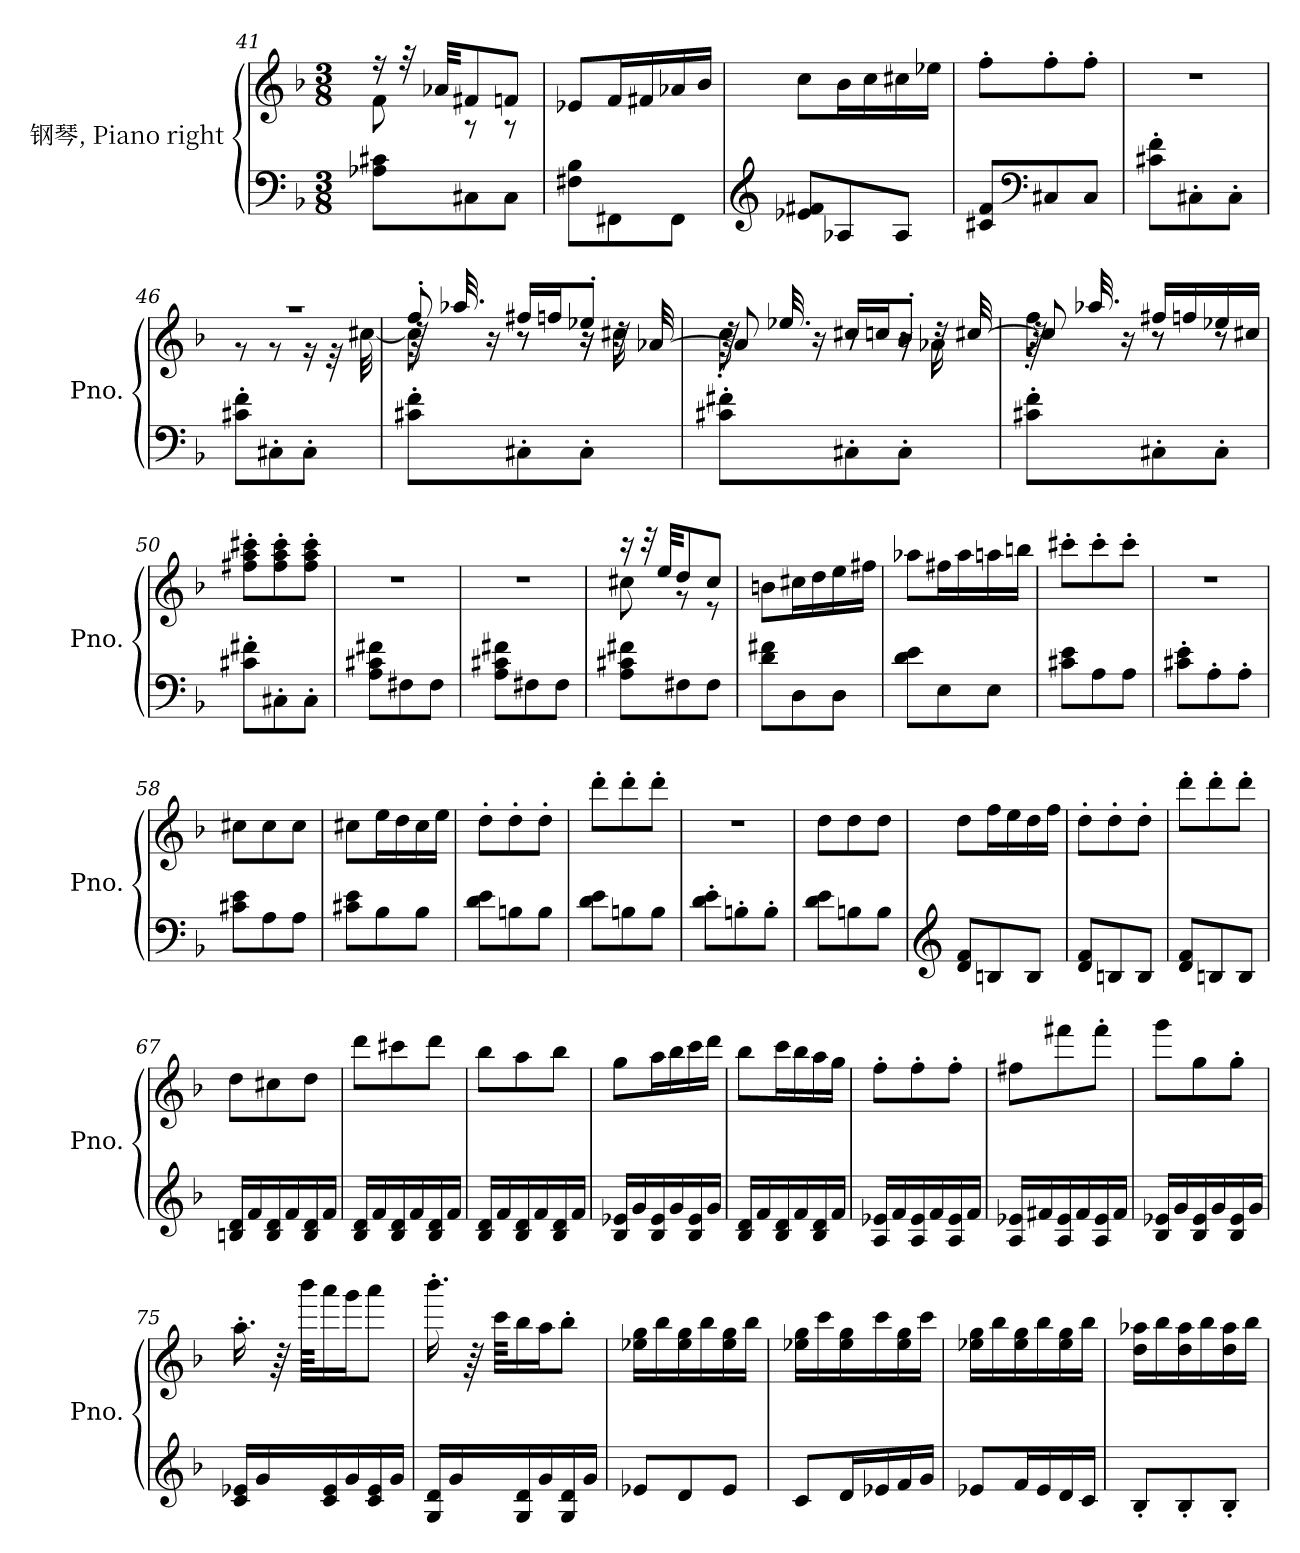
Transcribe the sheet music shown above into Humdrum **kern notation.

**kern	**kern
*part1	*part1
*staff2	*staff1
*I"钢琴, Piano right	*
*I'Pno.	*
*clefF4	*clefG2
*k[b-]	*k[b-]
*M3/8	*M3/8
*MM125	*MM125
=41	=41
*	*^
8A-X\ 8c#X\L	16r	8f\
.	32r	.
*	*MM138	*
.	32a-X/KKL	.
*	*MM127	*
8C#X\	8f#X/	8r
8C#\J	8fn/J	8r
*	*v	*v
!!LO:LB:g=z
=42	=42
*	*MM128
8F#X\ 8B-\L	8e-X/L
*	*MM131
8FF#X\	16f/L
.	16f#X/
8FF#\J	16a-X/
.	16b-/JJ
=43	=43
*clefG2	*
*	*MM129
8e-X/ 8f#X/L	8cc\L
*	*MM131
8A-X/	16b-\L
.	16cc\
8A-/J	16cc#X\
.	16ee-X\JJ
=44	=44
*	*MM124
8c#X/ 8f/L	8ff'\L
*clefF4	*
8C#X/	8ff'\
*	*MM126
8C#/J	8ff'\J
=45	=45
*	*MM124
8c#X\' 8f\'L	4.r
8C#X'\	.
8C#'\J	.
=46	=46
*	*MM124
*	*^
8c#X\' 8f\'L	4.r	8r
*	*MM122	*
8C#X'\	.	8r
*	*MM119	*
8C#'\J	.	16r
.	.	32r
.	.	[32cc#X\
*	*v	*v
!!LO:LB:g=z
=47	=47
*	*MM127
*	*^
*	*	*^
8c#X\' 8f\'L	64r	8cc#\]	8ff'/
.	32.aa-X/	.	.
.	16r	.	.
*	*MM130	*	*
8C#X'\	16ff#X/LL	8r	8r
.	16ffn/J	.	.
*	*MM126	*	*
8C#'\J	8ee-X'/J	16r	16r
.	.	16cc#X\	32r
.	.	.	[32a-X/
=48	=48	=48	=48
*	*MM129	*	*
8c#X\' 8f#X\'L	64r	8cc'\	8a-/]
.	32.ee-X/	.	.
.	16r	.	.
*	*MM130	*	*
8C#X'\	16cc#X/LL	8r	8r
.	16ccn/J	.	.
*	*MM125	*	*
8C#'\J	8b-'/J	16r	16r
.	.	16a-X\	32r
.	.	.	[32cc#X/
=49	=49	=49	=49
*	*MM123	*	*
8c#X\' 8f\'L	64r	8ff'\	8cc#/]
.	32.aa-X/	.	.
.	16r	.	.
*	*MM130	*	*
8C#X'\	16ff#X/LL	8r	8r
.	16ffn/	.	.
8C#'\J	16ee-X/	8r	8r
.	16cc#X/JJ	.	.
*	*v	*v	*v
!!LO:LB:g=z
=50	=50
*	*MM124
8c#X\' 8f#X\'L	8ff#X\' 8aa\' 8ccc#X\'L
8C#X'\	8ff#\' 8aa\' 8ccc#\'
*	*MM122
8C#'\J	8ff#\' 8aa\' 8ccc#\'J
=51	=51
*	*MM128
8A\ 8c#X\ 8f#X\L	4.r
8F#X\	.
8F#\J	.
=52	=52
*	*MM129
8A\ 8c#X\ 8f#X\L	4.r
8F#X\	.
8F#\J	.
=53	=53
*	*MM125
*	*^
8A\ 8c#X\ 8f#X\L	16r	8cc#X\
.	32r	.
*	*MM138	*
.	32ee/KKL	.
*	*MM127	*
8F#X\	8dd/	8r
8F#\J	8cc#/J	8r
*	*v	*v
=54	=54
*	*MM130
8d\ 8f#X\L	8bn\L
*	*MM131
8D\	16cc#X\L
.	16dd\
8D\J	16ee\
.	16ff#X\JJ
=55	=55
*	*MM130
8d\ 8e\L	8aa-X\L
*	*MM131
8E\	16ff#X\L
.	16aa-\
*	*MM128
8E\J	16aan\
.	16bbn\JJ
!!LO:PB:g=z
=56	=56
*	*MM125
8c#X\ 8e\L	8ccc#X'\L
8A\	8ccc#'\
*	*MM126
8A\J	8ccc#'\J
=57	=57
*	*MM124
8c#X\' 8e\'L	4.r
8A'\	.
8A'\J	.
=58	=58
*	*MM127
8c#X\ 8e\L	8cc#X\L
8A\	8cc#\
8A\J	8cc#\J
=59	=59
*	*MM130
8c#X\ 8e\L	8cc#X\L
8B-\	16ee\L
.	16dd\
8B-\J	16cc#\
.	16ee\JJ
=60	=60
*	*MM128
8d\ 8e\L	8dd'\L
*	*MM131
8Bn\	8dd'\
*	*MM125
8B\J	8dd'\J
=61	=61
*	*MM124
8d\ 8e\L	8ddd'\L
8Bn\	8ddd'\
*	*MM126
8B\J	8ddd'\J
=62	=62
*	*MM124
8d\' 8e\'L	4.r
8Bn'\	.
8B'\J	.
=63	=63
*	*MM127
8d\ 8e\L	8dd\L
8Bn\	8dd\
8B\J	8dd\J
!!LO:LB:g=z
=64	=64
*clefG2	*
*	*MM130
8d/ 8f/L	8dd\L
*	*MM131
8Bn/	16ff\L
.	16ee\
8B/J	16dd\
.	16ff\JJ
=65	=65
*	*MM128
8d/ 8f/L	8dd'\L
*	*MM132
8Bn/	8dd'\
*	*MM119
8B/J	8dd'\J
=66	=66
*	*MM124
8d/ 8f/L	8ddd'\L
*	*MM122
8Bn/	8ddd'\
*	*MM119
8B/J	8ddd'\J
=67	=67
*	*MM128
16Bn/ 16d/LL	8dd\L
16f/	.
16B/ 16d/	8cc#X\
16f/	.
*	*MM125
16B/ 16d/	8dd\J
16f/JJ	.
=68	=68
*	*MM129
16B-/ 16d/LL	8ddd\L
16f/	.
16B-/ 16d/	8ccc#X\
16f/	.
*	*MM125
16B-/ 16d/	8ddd\J
16f/JJ	.
=69	=69
*	*MM130
16B-/ 16d/LL	8bb-\L
16f/	.
16B-/ 16d/	8aa\
16f/	.
16B-/ 16d/	8bb-\J
16f/JJ	.
!!LO:LB:g=z
=70	=70
*	*MM131
16B-/ 16e-X/LL	8gg\L
16g/	.
*	*MM133
16B-/ 16e-/	16aa\L
16g/	16bb-\
16B-/ 16e-/	16ccc\
16g/JJ	16ddd\JJ
=71	=71
*	*MM131
16B-/ 16d/LL	8bb-\L
16f/	.
*	*MM133
16B-/ 16d/	16ccc\L
16f/	16bb-\
16B-/ 16d/	16aa\
16f/JJ	16gg\JJ
=72	=72
*	*MM129
16A/ 16e-X/LL	8ff'\L
16f/	.
16A/ 16e-/	8ff'\
16f/	.
*	*MM126
16A/ 16e-/	8ff'\J
16f/JJ	.
=73	=73
*	*MM129
16A/ 16e-X/LL	8ff#X\L
16f#X/	.
16A/ 16e-/	8fff#X\
16f#/	.
*	*MM127
16A/ 16e-/	8fff#'\J
16f#/JJ	.
=74	=74
*	*MM129
16B-/ 16e-X/LL	8ggg\L
16g/	.
16B-/ 16e-/	8gg\
16g/	.
16B-/ 16e-/	8gg'\J
16g/JJ	.
!!LO:LB:g=z
=75	=75
16c/ 16e-X/LL	16.aa'\
16g/	.
.	64r
.	64bbb-\KKLL
*	*MM133
16c/ 16e-/	16aaa\
16g/	16ggg\J
*	*MM131
16c/ 16e-/	8aaa\J
16g/JJ	.
=76	=76
16G/ 16d/LL	16.bbb-'\
16g/	.
.	64r
.	64ccc\KKLL
*	*MM133
16G/ 16d/	16bb-\
16g/	16aa\J
*	*MM124
16G/ 16d/	8bb-'\J
16g/JJ	.
=77	=77
*	*MM129
8e-X/L	16ee-X\ 16gg\LL
.	16bb-\
8d/	16ee-\ 16gg\
.	16bb-\
8e-/J	16ee-\ 16gg\
.	16bb-\JJ
=78	=78
*	*MM131
8c/L	16ee-X\ 16gg\LL
.	16ccc\
*	*MM133
16d/L	16ee-\ 16gg\
16e-X/	16ccc\
16f/	16ee-\ 16gg\
16g/JJ	16ccc\JJ
=79	=79
*	*MM131
8e-X/L	16ee-X\ 16gg\LL
.	16bb-\
*	*MM133
16f/L	16ee-\ 16gg\
16e-/	16bb-\
16d/	16ee-\ 16gg\
16c/JJ	16bb-\JJ
!!LO:LB:g=z
=80	=80
*	*MM129
8B-'/L	16dd\ 16aa-X\LL
.	16bb-\
8B-'/	16dd\ 16aa-\
.	16bb-\
*	*MM127
8B-'/J	16dd\ 16aa-\
.	16bb-\JJ
=	=
*-	*-
